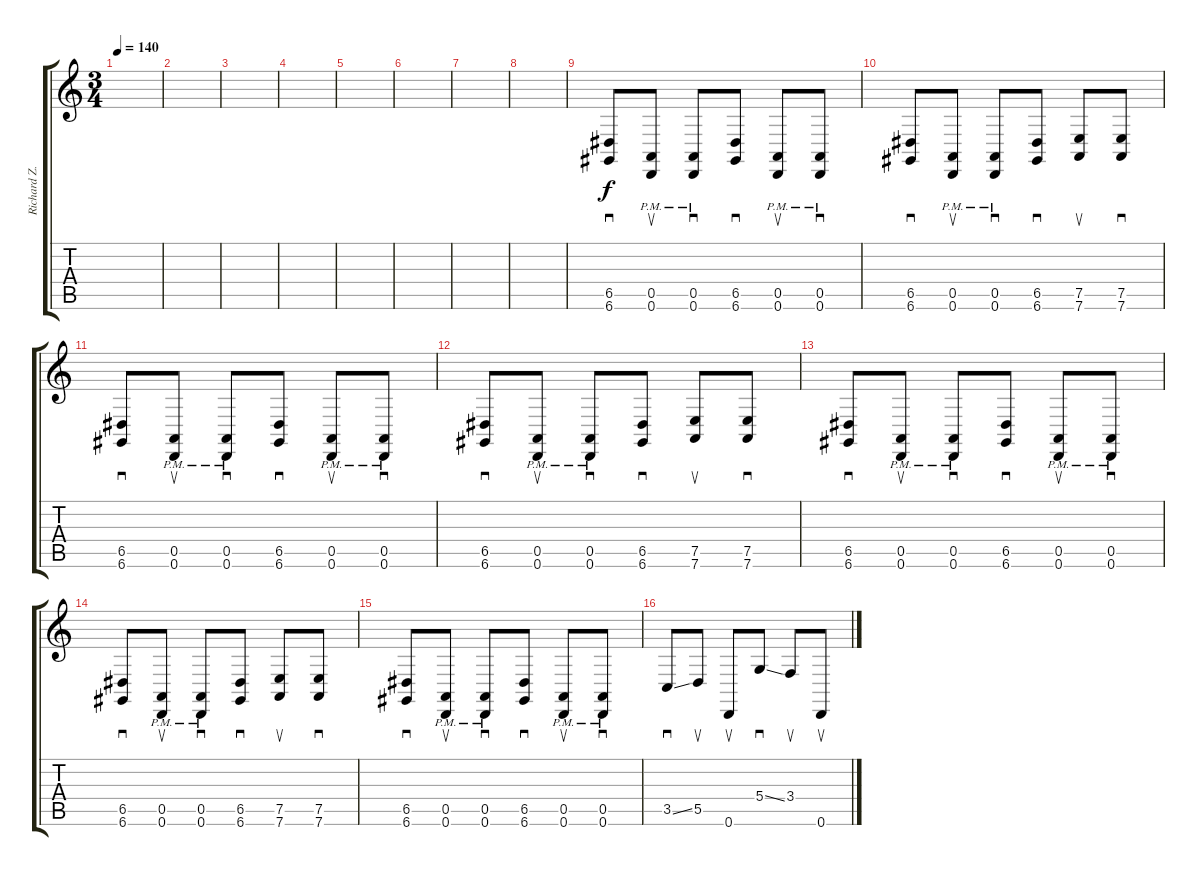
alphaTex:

\track ("Richard Z. Kruspe" "Richard Z.") {instrument electricgrandpiano}
\staff {score tabs}
\tuning (E4 B3 G3 D3 A2 D2) {hide}
\ts (3 4)
\tempo 140
\clef g2
\ks c
|
|
|
|
|
|
|
|
(6.5 6.6).8{sd} (0.5{pm} 0.6{pm}).8{su} (0.5{pm} 0.6{pm}).8{sd} (6.5 6.6).8{sd} (0.5{pm} 0.6{pm}).8{su} (0.5{pm} 0.6{pm}).8{sd} |
(6.5 6.6).8{sd} (0.5{pm} 0.6{pm}).8{su} (0.5{pm} 0.6{pm}).8{sd} (6.5 6.6).8{sd} (7.5 7.6).8{su} (7.5 7.6).8{sd} |
(6.5 6.6).8{sd} (0.5{pm} 0.6{pm}).8{su} (0.5{pm} 0.6{pm}).8{sd} (6.5 6.6).8{sd} (0.5{pm} 0.6{pm}).8{su} (0.5{pm} 0.6{pm}).8{sd} |
(6.5 6.6).8{sd} (0.5{pm} 0.6{pm}).8{su} (0.5{pm} 0.6{pm}).8{sd} (6.5 6.6).8{sd} (7.5 7.6).8{su} (7.5 7.6).8{sd} |
(6.5 6.6).8{sd} (0.5{pm} 0.6{pm}).8{su} (0.5{pm} 0.6{pm}).8{sd} (6.5 6.6).8{sd} (0.5{pm} 0.6{pm}).8{su} (0.5{pm} 0.6{pm}).8{sd} |
(6.5 6.6).8{sd} (0.5{pm} 0.6{pm}).8{su} (0.5{pm} 0.6{pm}).8{sd} (6.5 6.6).8{sd} (7.5 7.6).8{su} (7.5 7.6).8{sd} |
(6.5 6.6).8{sd} (0.5{pm} 0.6{pm}).8{su} (0.5{pm} 0.6{pm}).8{sd} (6.5 6.6).8{sd} (0.5{pm} 0.6{pm}).8{su} (0.5{pm} 0.6{pm}).8{sd} |
3.5{ss}.8{sd} 5.5.8{su} 0.6.8{su} 5.4{ss}.8{sd} 3.4.8{su} 0.6.8{su}
